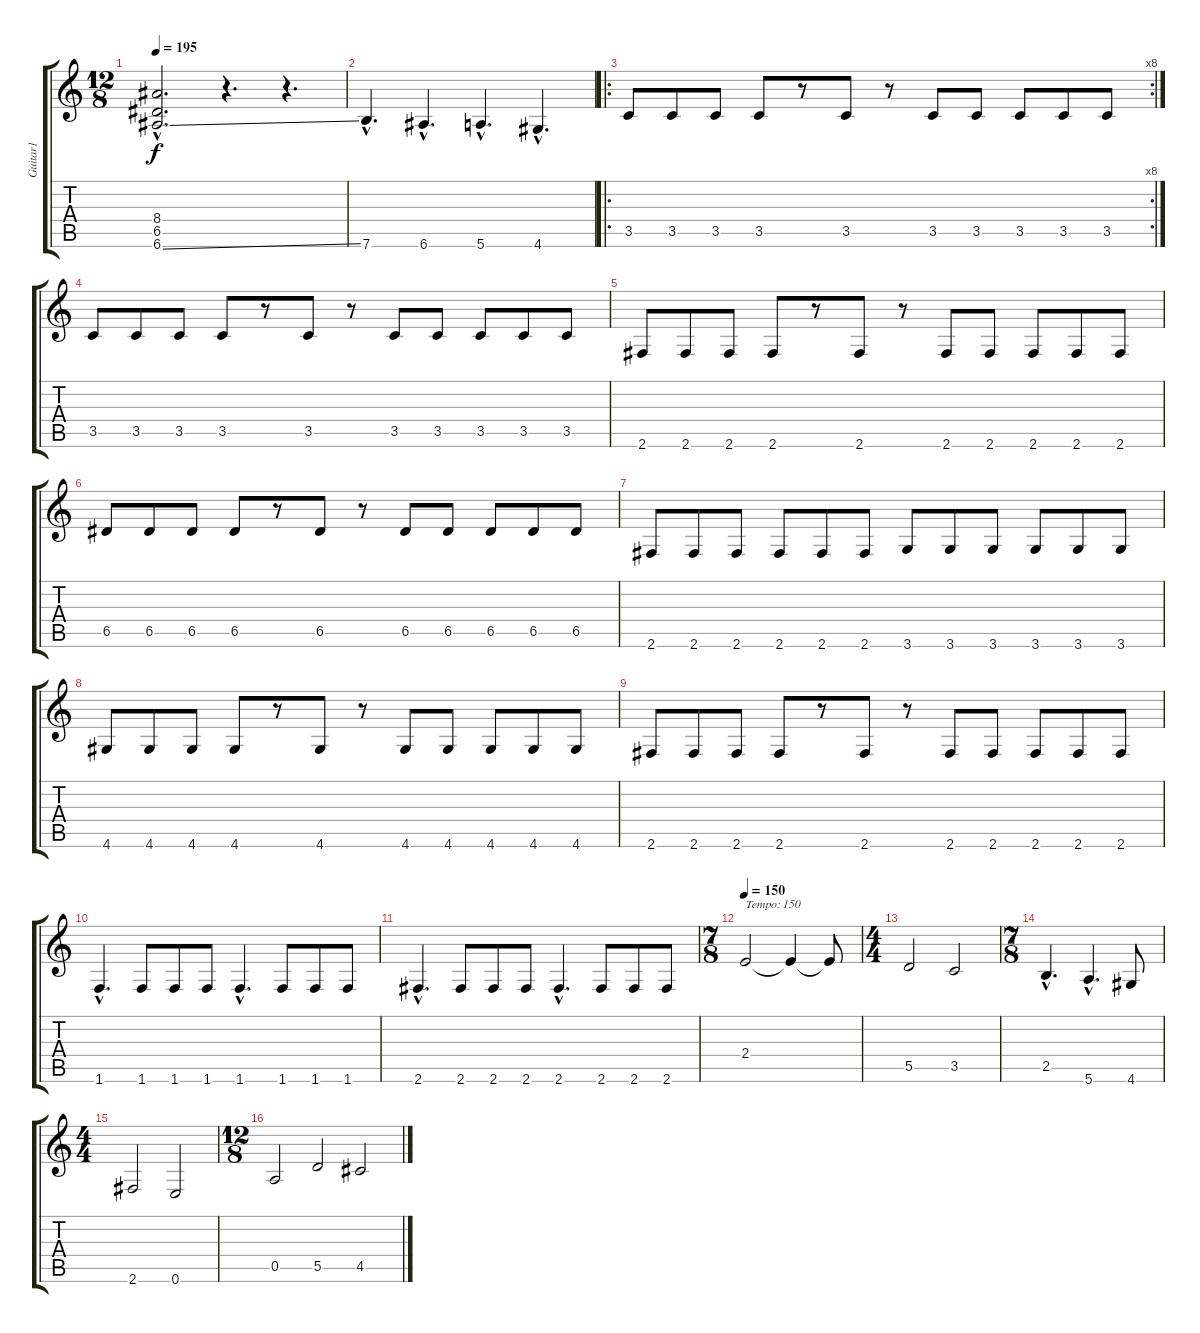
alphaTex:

\track ("Guitar1" "Guitar1") {instrument distortionguitar}
\staff {score tabs}
\tuning (E4 B3 G3 D3 A2 E2) {hide}
\ts (12 8)
\tempo 195
\clef g2
\ks c
(8.4{hac} 6.5{hac} 6.6{ss hac}).2{d dy f} r.4{d} r.4{d} |
7.6{hac}.4{d} 6.6{hac}.4{d} 5.6{hac}.4{d} 4.6{hac}.4{d} |
\ro
\rc 8
3.5.8 3.5.8 3.5.8 3.5.8 r.8 3.5.8 r.8 3.5.8 3.5.8 3.5.8 3.5.8 3.5.8 |
3.5.8 3.5.8 3.5.8 3.5.8 r.8 3.5.8 r.8 3.5.8 3.5.8 3.5.8 3.5.8 3.5.8 |
2.6.8 2.6.8 2.6.8 2.6.8 r.8 2.6.8 r.8 2.6.8 2.6.8 2.6.8 2.6.8 2.6.8 |
6.5.8 6.5.8 6.5.8 6.5.8 r.8 6.5.8 r.8 6.5.8 6.5.8 6.5.8 6.5.8 6.5.8 |
2.6.8 2.6.8 2.6.8 2.6.8 2.6.8 2.6.8 3.6.8 3.6.8 3.6.8 3.6.8 3.6.8 3.6.8 |
4.6.8 4.6.8 4.6.8 4.6.8 r.8 4.6.8 r.8 4.6.8 4.6.8 4.6.8 4.6.8 4.6.8 |
2.6.8 2.6.8 2.6.8 2.6.8 r.8 2.6.8 r.8 2.6.8 2.6.8 2.6.8 2.6.8 2.6.8 |
1.6{hac}.4{d} 1.6.8 1.6.8 1.6.8 1.6{hac}.4{d} 1.6.8 1.6.8 1.6.8 |
2.6{hac}.4{d} 2.6.8 2.6.8 2.6.8 2.6{hac}.4{d} 2.6.8 2.6.8 2.6.8 |
\ts (7 8)
\tempo 150
2.4.2{txt "Tempo: 150"} 2.4{t}.4 2.4{t}.8 |
\ts (4 4)
5.5.2 3.5.2 |
\ts (7 8)
2.5{hac}.4{d} 5.6{hac}.4{d} 4.6.8 |
\ts (4 4)
2.6.2 0.6.2 |
\ts (12 8)
0.5.2 5.5.2 4.5.2
